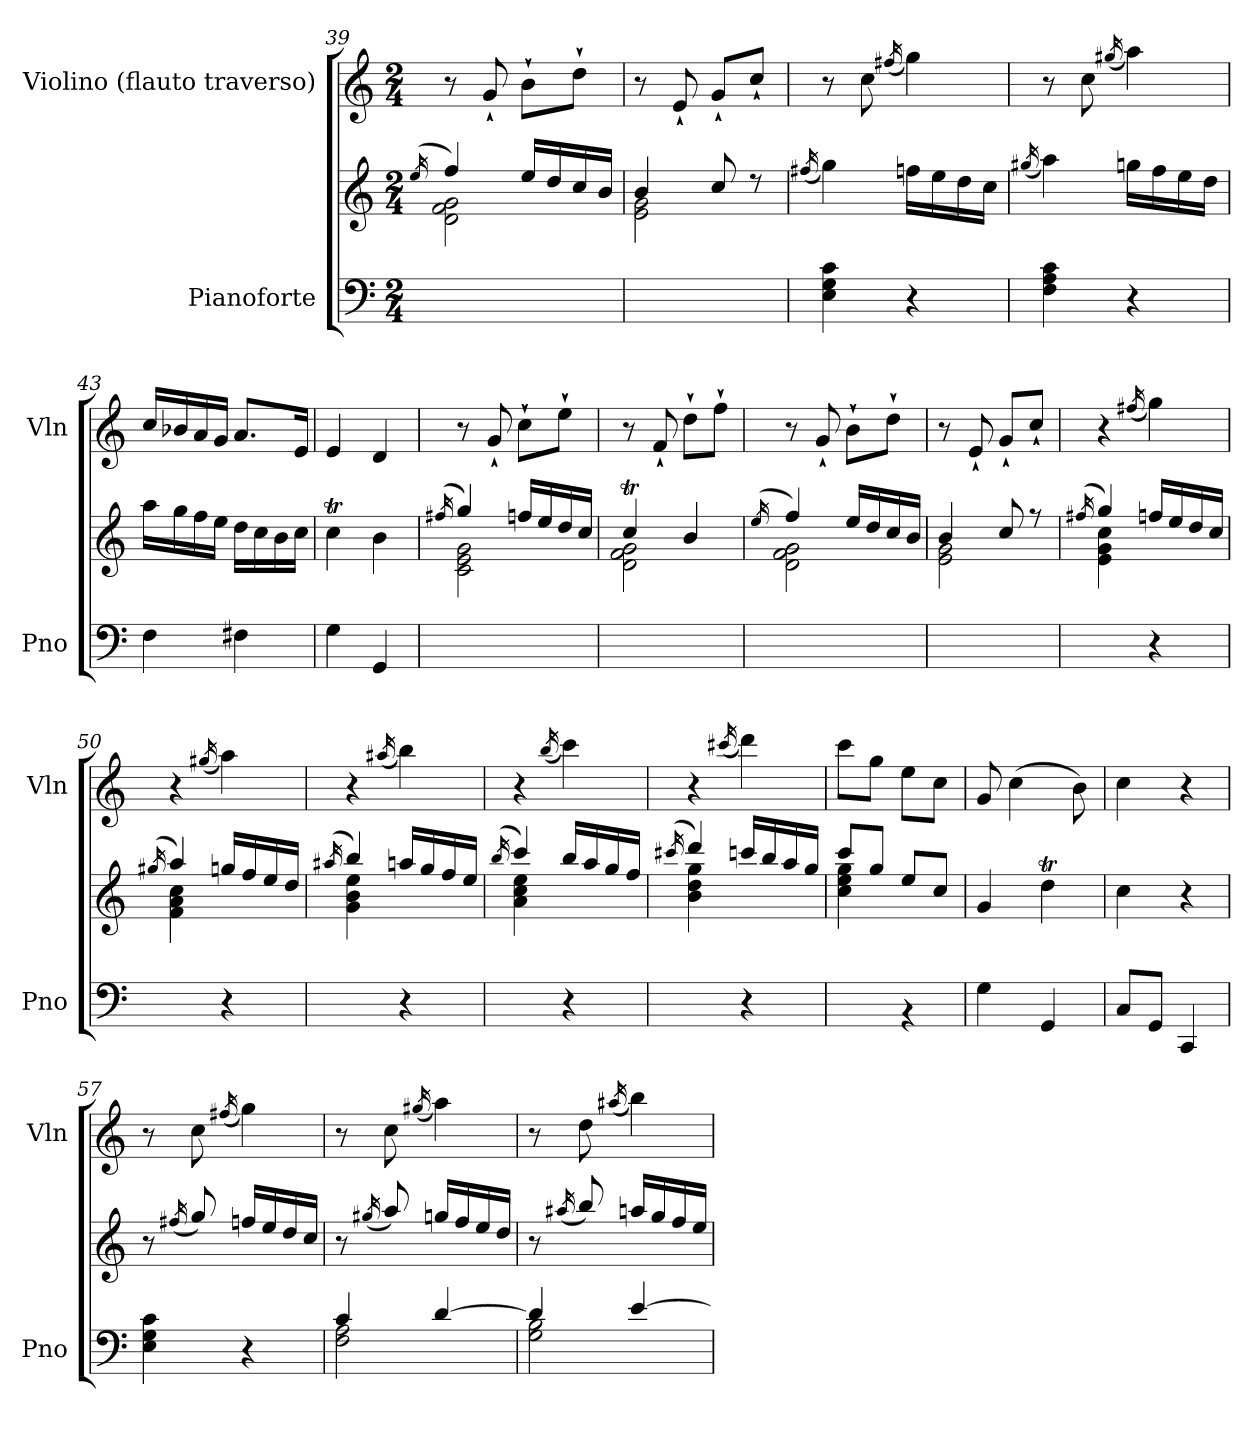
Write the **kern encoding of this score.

**kern	**kern	**kern
*part2	*part2	*part1
*staff3	*staff2	*staff1
*I"Pianoforte	*	*I"Violino         (flauto traverso)
*I'Pno	*	*I'Vln
!!LO:LB:g=z
*clefF4	*clefG2	*clefG2
*k[]	*k[]	*k[]
*M2/4	*M2/4	*M2/4
=39	=39	=39
.	(<16qee/	.
*	*^	*
2ryy	4ff/)	2d\ 2f\ 2g\	8r
.	.	.	8g`/
.	16ee/LL	.	8b`\L
.	16dd/	.	.
.	16cc/	.	8dd`\J
.	16b/JJ	.	.
=40	=40	=40	=40
2ryy	4b/	2e\ 2g\	8r
.	.	.	8e`/
.	8cc/	.	8g`/L
.	8r	.	8cc`/J
*	*v	*v	*
=41	=41	=41
.	(<16qff#X/	.
4E\ 4G\ 4c\	4gg\)	8r
.	.	8cc\
.	.	(<16qff#X/
4r	16ffn\LL	4gg\)
.	16ee\	.
.	16dd\	.
.	16cc\JJ	.
=42	=42	=42
.	(<16qgg#X/	.
4F\ 4A\ 4c\	4aa\)	8r
.	.	8cc\
.	.	(<16qgg#X/
4r	16ggn\LL	4aa\)
.	16ff\	.
.	16ee\	.
.	16dd\JJ	.
=43	=43	=43
4F\	16aa\LL	16cc/LL
.	16gg\	16b-X/
.	16ff\	16a/
.	16ee\JJ	16g/JJ
4F#X\	16dd\LL	8.a/L
.	16cc\	.
.	16b\	.
.	16cc\JJ	16e/Jk
=44	=44	=44
4G\	4ccT\	4e/
4GG/	4b\	4d/
!!LO:PB:g=z
=45	=45	=45
.	(<16qff#X/	.
*	*^	*
2ryy	4gg/)	2c\ 2e\ 2g\	8r
.	.	.	8g`/
.	16ffn/LL	.	8cc`\L
.	16ee/	.	.
.	16dd/	.	8ee`\J
.	16cc/JJ	.	.
=46	=46	=46	=46
2ryy	4ccT/	2d\ 2f\ 2g\	8r
.	.	.	8f`/
.	4b/	.	8dd`\L
.	.	.	8ff`\J
=47	=47	=47	=47
.	(<16qee/	.	.
2ryy	4ff/)	2d\ 2f\ 2g\	8r
.	.	.	8g`/
.	16ee/LL	.	8b`\L
.	16dd/	.	.
.	16cc/	.	8dd`\J
.	16b/JJ	.	.
=48	=48	=48	=48
2ryy	4b/	2e\ 2g\	8r
.	.	.	8e`/
.	8cc/	.	8g`/L
.	8r	.	8cc`/J
=49	=49	=49	=49
.	(<16qff#X/	.	.
4ryy	4gg/)	4e\ 4g\ 4cc\	4r
.	.	.	(<16qff#X/
4r	16ffn/LL	4ryy	4gg\)
.	16ee/	.	.
.	16dd/	.	.
.	16cc/JJ	.	.
=50	=50	=50	=50
.	(<16qgg#X/	.	.
4ryy	4aa/)	4f\ 4a\ 4cc\	4r
.	.	.	(<16qgg#X/
4r	16ggn/LL	4ryy	4aa\)
.	16ff/	.	.
.	16ee/	.	.
.	16dd/JJ	.	.
!!LO:LB:g=z
=51	=51	=51	=51
.	(<16qaa#X/	.	.
4ryy	4bb/)	4g\ 4b\ 4ee\	4r
.	.	.	(<16qaa#X/
4r	16aan/LL	4ryy	4bb\)
.	16gg/	.	.
.	16ff/	.	.
.	16ee/JJ	.	.
=52	=52	=52	=52
.	(<16qbb/	.	.
4ryy	4ccc/)	4a\ 4cc\ 4ee\	4r
.	.	.	(<16qbb/
4r	16bb/LL	4ryy	4ccc\)
.	16aa/	.	.
.	16gg/	.	.
.	16ff/JJ	.	.
=53	=53	=53	=53
.	(<16qccc#X/	.	.
4ryy	4ddd/)	4b\ 4dd\ 4gg\	4r
.	.	.	(<16qccc#X/
4r	16cccn/LL	4ryy	4ddd\)
.	16bb/	.	.
.	16aa/	.	.
.	16gg/JJ	.	.
=54	=54	=54	=54
4ryy	8ccc/L	4cc\ 4ee\ 4gg\	8ccc\L
.	8gg/J	.	8gg\J
4rBB	8ee/L	4ryy	8ee\L
.	8cc/J	.	8cc\J
*	*v	*v	*
=55	=55	=55
4G\	4g/	8g/
.	.	(>4cc\
4GG/	4ddT\	.
.	.	8b\)
=56	=56	=56
8C/L	4cc\	4cc\
8GG/J	.	.
4CC/	4r	4r
=57	=57	=57
4E\ 4G\ 4c\	8r	8r
.	(<16qff#X/	.
.	8gg/)	8cc\
.	.	(<16qff#X/
4r	16ffn/LL	4gg\)
.	16ee/	.
.	16dd/	.
.	16cc/JJ	.
!!LO:LB:g=z
=58	=58	=58
*^	*	*
4c/	2F\ 2A\	8r	8r
.	.	(<16qgg#X/	.
.	.	8aa/)	8cc\
.	.	.	(<16qgg#X/
[4d/	.	16ggn/LL	4aa\)
.	.	16ff/	.
.	.	16ee/	.
.	.	16dd/JJ	.
=59	=59	=59	=59
4d/]	2G\ 2B\	8r	8r
.	.	(<16qaa#X/	.
.	.	8bb/)	8dd\
.	.	.	(<16qaa#X/
[4e/	.	16aan/LL	4bb\)
.	.	16gg/	.
.	.	16ff/	.
.	.	16ee/JJ	.
*v	*v	*	*
=	=	=
*-	*-	*-
